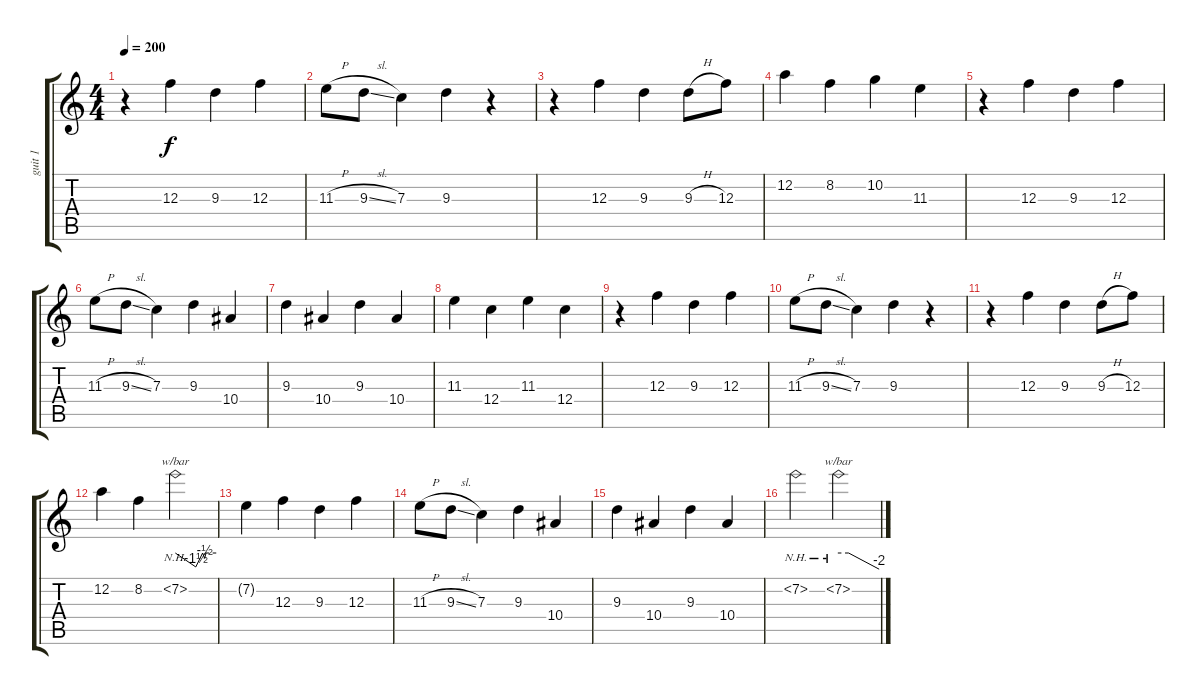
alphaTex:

\track ("guit 1" "guit 1") {instrument distortionguitar}
\staff {score tabs}
\tuning (D4 A3 F3 C3 G2 D2) {hide}
\ts (4 4)
\tempo 200
\clef g2
\ks c
r.4{dy f} 12.3.4 9.3.4 12.3.4 |
11.3{h}.8 9.3{sl}.8 7.3.4 9.3.4 r.4 |
r.4 12.3.4 9.3.4 9.3{h}.8 12.3.8 |
12.2.4 8.2.4 10.2.4 11.3.4 |
r.4 12.3.4 9.3.4 12.3.4 |
11.3{h}.8 9.3{sl}.8 7.3.4 9.3.4 10.4.4 |
9.3.4 10.4.4 9.3.4 10.4.4 |
11.3.4 12.4.4 11.3.4 12.4.4 |
r.4 12.3.4 9.3.4 12.3.4 |
11.3{h}.8 9.3{sl}.8 7.3.4 9.3.4 r.4 |
r.4 12.3.4 9.3.4 9.3{h}.8 12.3.8 |
12.2.4 8.2.4 7.2{nh}.2{tbe (custom default 0 0 30 -6 40 0 43 -2 45 0 60 0)} |
7.2{t}.4 12.3.4 9.3.4 12.3.4 |
11.3{h}.8 9.3{sl}.8 7.3.4 9.3.4 10.4.4 |
9.3.4 10.4.4 9.3.4 10.4.4 |
7.2{nh}.2 7.2{nh}.2{tbe (custom default 0 0 15 0 60 -8)}
